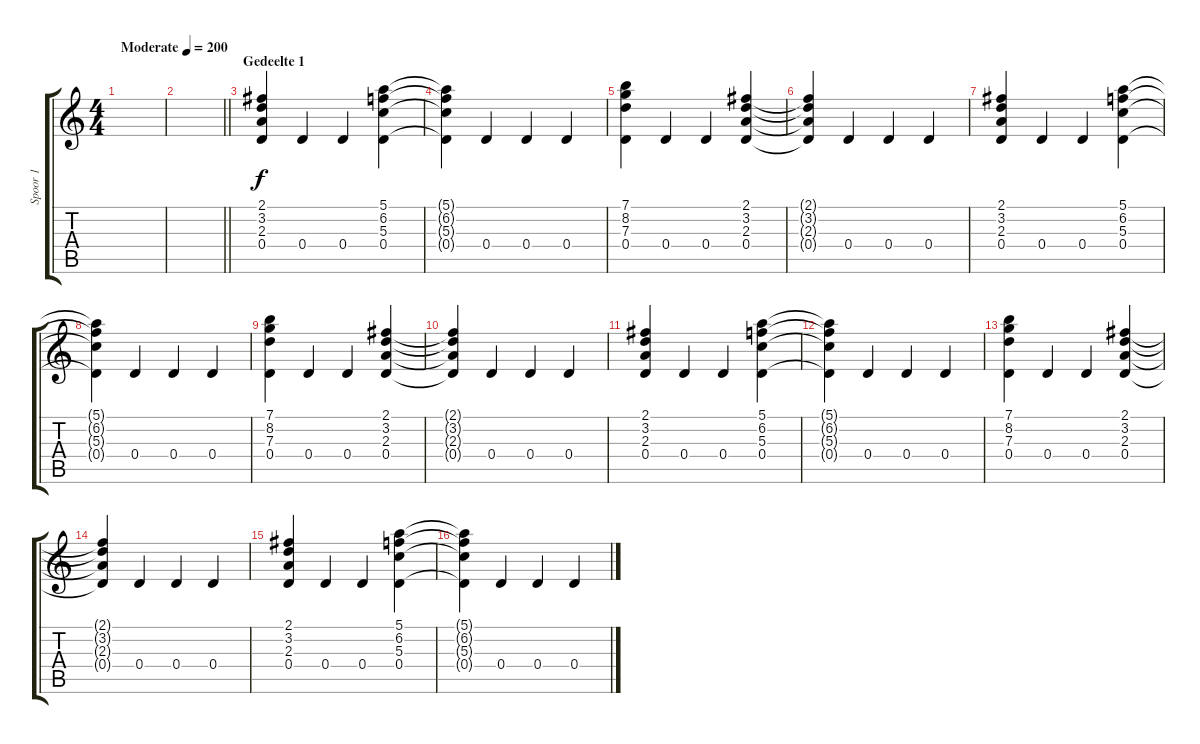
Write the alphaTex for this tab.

\track ("Spoor 1" "Spoor 1") {instrument overdrivenguitar}
\staff {score tabs}
\tuning (E4 B3 G3 D3 A2 E2) {hide}
\ts (4 4)
\tempo (200 "Moderate")
\clef g2
\ks c
|
\barLineRight lightlight
|
\section ("" "Gedeelte 1")
(2.1 3.2 2.3 0.4).4 0.4.4 0.4.4 (5.1 6.2 5.3 0.4).4 |
(5.1{t} 6.2{t} 5.3{t} 0.4{t}).4 0.4.4 0.4.4 0.4.4 |
(7.1 8.2 7.3 0.4).4 0.4.4 0.4.4 (2.1 3.2 2.3 0.4).4 |
(2.1{t} 3.2{t} 2.3{t} 0.4{t}).4 0.4.4 0.4.4 0.4.4 |
(2.1 3.2 2.3 0.4).4 0.4.4 0.4.4 (5.1 6.2 5.3 0.4).4 |
(5.1{t} 6.2{t} 5.3{t} 0.4{t}).4 0.4.4 0.4.4 0.4.4 |
(7.1 8.2 7.3 0.4).4 0.4.4 0.4.4 (2.1 3.2 2.3 0.4).4 |
(2.1{t} 3.2{t} 2.3{t} 0.4{t}).4 0.4.4 0.4.4 0.4.4 |
(2.1 3.2 2.3 0.4).4 0.4.4 0.4.4 (5.1 6.2 5.3 0.4).4 |
(5.1{t} 6.2{t} 5.3{t} 0.4{t}).4 0.4.4 0.4.4 0.4.4 |
(7.1 8.2 7.3 0.4).4 0.4.4 0.4.4 (2.1 3.2 2.3 0.4).4 |
(2.1{t} 3.2{t} 2.3{t} 0.4{t}).4 0.4.4 0.4.4 0.4.4 |
(2.1 3.2 2.3 0.4).4 0.4.4 0.4.4 (5.1 6.2 5.3 0.4).4 |
(5.1{t} 6.2{t} 5.3{t} 0.4{t}).4 0.4.4 0.4.4 0.4.4
